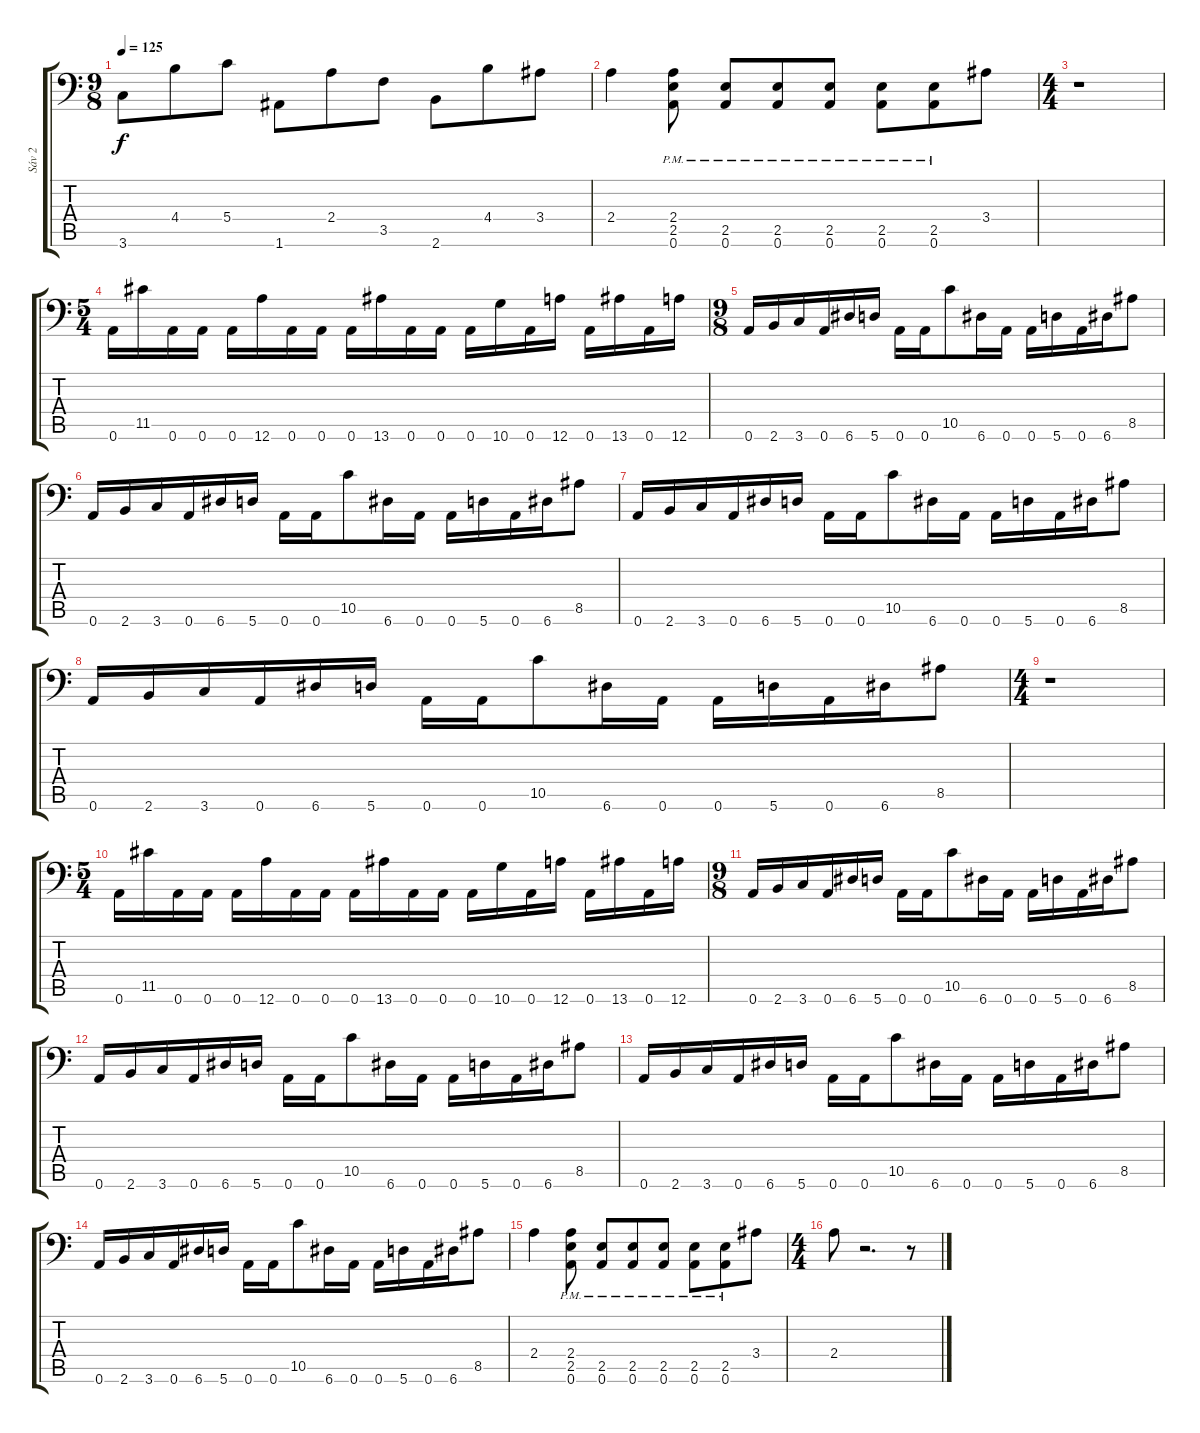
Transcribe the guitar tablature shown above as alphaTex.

\track ("Sáv 2" "Sáv 2") {instrument distortionguitar}
\staff {score tabs}
\tuning (A3 E3 C3 G2 D2 A1) {hide}
\ts (9 8)
\tempo 125
\clef f4
\ks c
3.6.8{dy f} 4.4.8 5.4.8 1.6.8 2.4.8 3.5.8 2.6.8 4.4.8 3.4.8 |
2.4.4 (2.4{pm} 2.5{pm} 0.6{pm}).8 (2.5{pm} 0.6{pm}).8 (2.5{pm} 0.6{pm}).8 (2.5{pm} 0.6{pm}).8 (2.5{pm} 0.6{pm}).8 (2.5{pm} 0.6{pm}).8 3.4.8 |
\ts (4 4)
r.1 |
\ts (5 4)
0.6.16 11.5.16 0.6.16 0.6.16 0.6.16 12.6.16 0.6.16 0.6.16 0.6.16 13.6.16 0.6.16 0.6.16 0.6.16 10.6.16 0.6.16 12.6.16 0.6.16 13.6.16 0.6.16 12.6.16 |
\ts (9 8)
0.6.16 2.6.16 3.6.16 0.6.16 6.6.16 5.6.16 0.6.16 0.6.16 10.5.8 6.6.16 0.6.16 0.6.16 5.6.16 0.6.16 6.6.16 8.5.8 |
0.6.16 2.6.16 3.6.16 0.6.16 6.6.16 5.6.16 0.6.16 0.6.16 10.5.8 6.6.16 0.6.16 0.6.16 5.6.16 0.6.16 6.6.16 8.5.8 |
0.6.16 2.6.16 3.6.16 0.6.16 6.6.16 5.6.16 0.6.16 0.6.16 10.5.8 6.6.16 0.6.16 0.6.16 5.6.16 0.6.16 6.6.16 8.5.8 |
0.6.16 2.6.16 3.6.16 0.6.16 6.6.16 5.6.16 0.6.16 0.6.16 10.5.8 6.6.16 0.6.16 0.6.16 5.6.16 0.6.16 6.6.16 8.5.8 |
\ts (4 4)
r.1 |
\ts (5 4)
0.6.16 11.5.16 0.6.16 0.6.16 0.6.16 12.6.16 0.6.16 0.6.16 0.6.16 13.6.16 0.6.16 0.6.16 0.6.16 10.6.16 0.6.16 12.6.16 0.6.16 13.6.16 0.6.16 12.6.16 |
\ts (9 8)
0.6.16 2.6.16 3.6.16 0.6.16 6.6.16 5.6.16 0.6.16 0.6.16 10.5.8 6.6.16 0.6.16 0.6.16 5.6.16 0.6.16 6.6.16 8.5.8 |
0.6.16 2.6.16 3.6.16 0.6.16 6.6.16 5.6.16 0.6.16 0.6.16 10.5.8 6.6.16 0.6.16 0.6.16 5.6.16 0.6.16 6.6.16 8.5.8 |
0.6.16 2.6.16 3.6.16 0.6.16 6.6.16 5.6.16 0.6.16 0.6.16 10.5.8 6.6.16 0.6.16 0.6.16 5.6.16 0.6.16 6.6.16 8.5.8 |
0.6.16 2.6.16 3.6.16 0.6.16 6.6.16 5.6.16 0.6.16 0.6.16 10.5.8 6.6.16 0.6.16 0.6.16 5.6.16 0.6.16 6.6.16 8.5.8 |
2.4.4 (2.4{pm} 2.5{pm} 0.6{pm}).8 (2.5{pm} 0.6{pm}).8 (2.5{pm} 0.6{pm}).8 (2.5{pm} 0.6{pm}).8 (2.5{pm} 0.6{pm}).8 (2.5{pm} 0.6{pm}).8 3.4.8 |
\ts (4 4)
2.4.8 r.2{d} r.8
